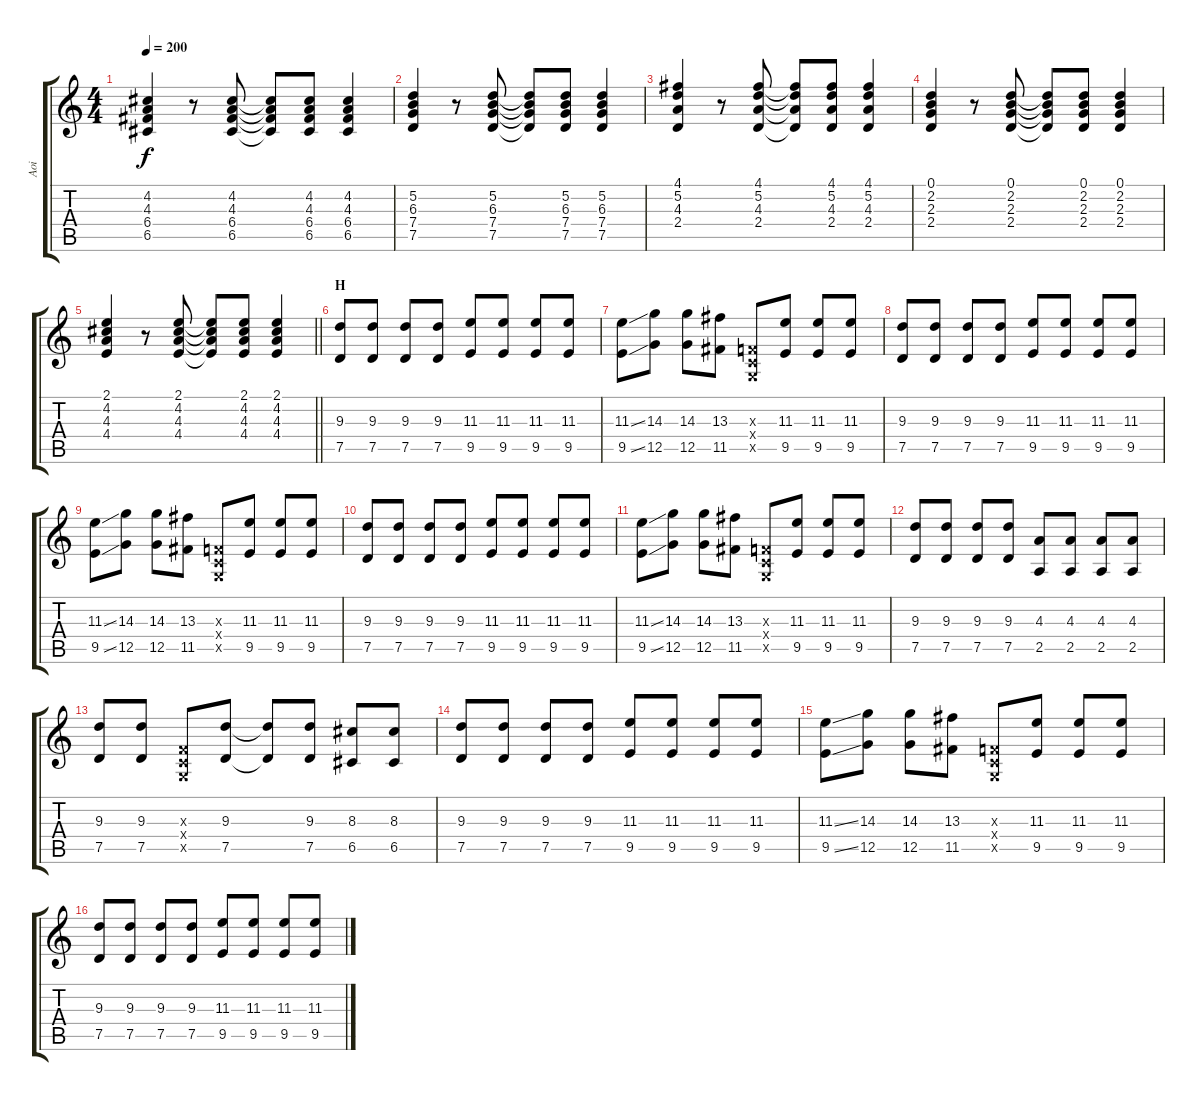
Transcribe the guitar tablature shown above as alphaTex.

\track ("Aoi" "Aoi") {instrument distortionguitar}
\staff {score tabs}
\tuning (D4 A3 F3 C3 G2 D2) {hide}
\ts (4 4)
\tempo 200
\clef g2
\ks c
(4.2 4.3 6.4 6.5).4{dy f} r.8 (4.2 4.3 6.4 6.5).8 (4.2{t} 4.3{t} 6.4{t} 6.5{t}).8 (4.2 4.3 6.4 6.5).8 (4.2 4.3 6.4 6.5).4 |
(5.2 6.3 7.4 7.5).4 r.8 (5.2 6.3 7.4 7.5).8 (5.2{t} 6.3{t} 7.4{t} 7.5{t}).8 (5.2 6.3 7.4 7.5).8 (5.2 6.3 7.4 7.5).4 |
(4.1 5.2 4.3 2.4).4 r.8 (4.1 5.2 4.3 2.4).8 (4.1{t} 5.2{t} 4.3{t} 2.4{t}).8 (4.1 5.2 4.3 2.4).8 (4.1 5.2 4.3 2.4).4 |
(0.1 2.2 2.3 2.4).4 r.8 (0.1 2.2 2.3 2.4).8 (0.1{t} 2.2{t} 2.3{t} 2.4{t}).8 (0.1 2.2 2.3 2.4).8 (0.1 2.2 2.3 2.4).4 |
\barLineRight lightlight
(2.1 4.2 4.3 4.4).4 r.8 (2.1 4.2 4.3 4.4).8 (2.1{t} 4.2{t} 4.3{t} 4.4{t}).8 (2.1 4.2 4.3 4.4).8 (2.1 4.2 4.3 4.4).4 |
\section ("" "H")
(9.3 7.5).8 (9.3 7.5).8 (9.3 7.5).8 (9.3 7.5).8 (11.3 9.5).8 (11.3 9.5).8 (11.3 9.5).8 (11.3 9.5).8 |
(11.3{ss} 9.5{ss}).8 (14.3 12.5).8 (14.3 12.5).8 (13.3 11.5).8 (0.3{x} 0.4{x} 0.5{x}).8 (11.3 9.5).8 (11.3 9.5).8 (11.3 9.5).8 |
(9.3 7.5).8 (9.3 7.5).8 (9.3 7.5).8 (9.3 7.5).8 (11.3 9.5).8 (11.3 9.5).8 (11.3 9.5).8 (11.3 9.5).8 |
(11.3{ss} 9.5{ss}).8 (14.3 12.5).8 (14.3 12.5).8 (13.3 11.5).8 (0.3{x} 0.4{x} 0.5{x}).8 (11.3 9.5).8 (11.3 9.5).8 (11.3 9.5).8 |
(9.3 7.5).8 (9.3 7.5).8 (9.3 7.5).8 (9.3 7.5).8 (11.3 9.5).8 (11.3 9.5).8 (11.3 9.5).8 (11.3 9.5).8 |
(11.3{ss} 9.5{ss}).8 (14.3 12.5).8 (14.3 12.5).8 (13.3 11.5).8 (0.3{x} 0.4{x} 0.5{x}).8 (11.3 9.5).8 (11.3 9.5).8 (11.3 9.5).8 |
(9.3 7.5).8 (9.3 7.5).8 (9.3 7.5).8 (9.3 7.5).8 (4.3 2.5).8 (4.3 2.5).8 (4.3 2.5).8 (4.3 2.5).8 |
(9.3 7.5).8 (9.3 7.5).8 (0.3{x} 0.4{x} 0.5{x}).8 (9.3 7.5).8 (9.3{t} 7.5{t}).8 (9.3 7.5).8 (8.3 6.5).8 (8.3 6.5).8 |
(9.3 7.5).8 (9.3 7.5).8 (9.3 7.5).8 (9.3 7.5).8 (11.3 9.5).8 (11.3 9.5).8 (11.3 9.5).8 (11.3 9.5).8 |
(11.3{ss} 9.5{ss}).8 (14.3 12.5).8 (14.3 12.5).8 (13.3 11.5).8 (0.3{x} 0.4{x} 0.5{x}).8 (11.3 9.5).8 (11.3 9.5).8 (11.3 9.5).8 |
(9.3 7.5).8 (9.3 7.5).8 (9.3 7.5).8 (9.3 7.5).8 (11.3 9.5).8 (11.3 9.5).8 (11.3 9.5).8 (11.3 9.5).8
